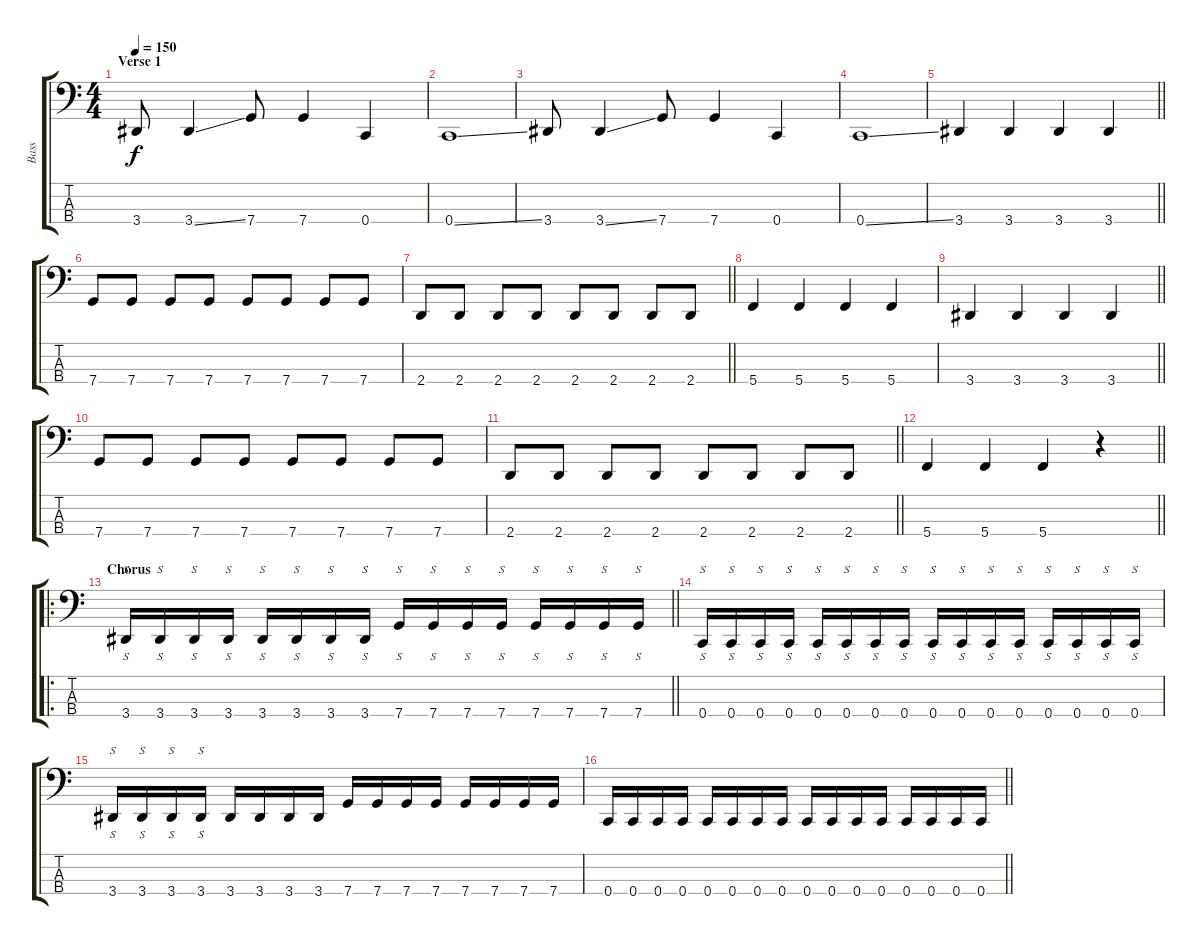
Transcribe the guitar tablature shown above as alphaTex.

\track ("Bass" "Bass") {instrument electricbassfinger}
\staff {score tabs}
\tuning (G2 C2 G1 C1) {hide}
\ts (4 4)
\section ("" "Verse 1")
\tempo 150
\clef f4
\ks c
3.4.8{dy f} 3.4{ss}.4 7.4.8 7.4.4 0.4.4 |
0.4{ss}.1 |
3.4.8 3.4{ss}.4 7.4.8 7.4.4 0.4.4 |
0.4{ss}.1 |
\barLineRight lightlight
3.4.4{instrument slapbass1} 3.4.4 3.4.4 3.4.4 |
7.4.8 7.4.8 7.4.8 7.4.8 7.4.8 7.4.8 7.4.8 7.4.8 |
\barLineRight lightlight
2.4.8 2.4.8 2.4.8 2.4.8 2.4.8 2.4.8 2.4.8 2.4.8 |
5.4.4 5.4.4 5.4.4 5.4.4 |
\barLineRight lightlight
3.4.4 3.4.4 3.4.4 3.4.4 |
7.4.8 7.4.8 7.4.8 7.4.8 7.4.8 7.4.8 7.4.8 7.4.8 |
\barLineRight lightlight
2.4.8 2.4.8 2.4.8 2.4.8 2.4.8 2.4.8 2.4.8 2.4.8 |
\barLineRight lightlight
5.4.4 5.4.4 5.4.4 r.4 |
\ro
\section ("" "Chorus")
\barLineRight lightlight
3.4.16{s} 3.4.16{s} 3.4.16{s} 3.4.16{s} 3.4.16{s} 3.4.16{s} 3.4.16{s} 3.4.16{s} 7.4.16{s} 7.4.16{s} 7.4.16{s} 7.4.16{s} 7.4.16{s} 7.4.16{s} 7.4.16{s} 7.4.16{s} |
0.4.16{s} 0.4.16{s} 0.4.16{s} 0.4.16{s} 0.4.16{s} 0.4.16{s} 0.4.16{s} 0.4.16{s} 0.4.16{s} 0.4.16{s} 0.4.16{s} 0.4.16{s} 0.4.16{s} 0.4.16{s} 0.4.16{s} 0.4.16{s} |
3.4.16{s} 3.4.16{s} 3.4.16{s} 3.4.16{s} 3.4.16 3.4.16 3.4.16 3.4.16 7.4.16 7.4.16 7.4.16 7.4.16 7.4.16 7.4.16 7.4.16 7.4.16 |
\barLineRight lightlight
0.4.16 0.4.16 0.4.16 0.4.16 0.4.16 0.4.16 0.4.16 0.4.16 0.4.16 0.4.16 0.4.16 0.4.16 0.4.16 0.4.16 0.4.16 0.4.16
